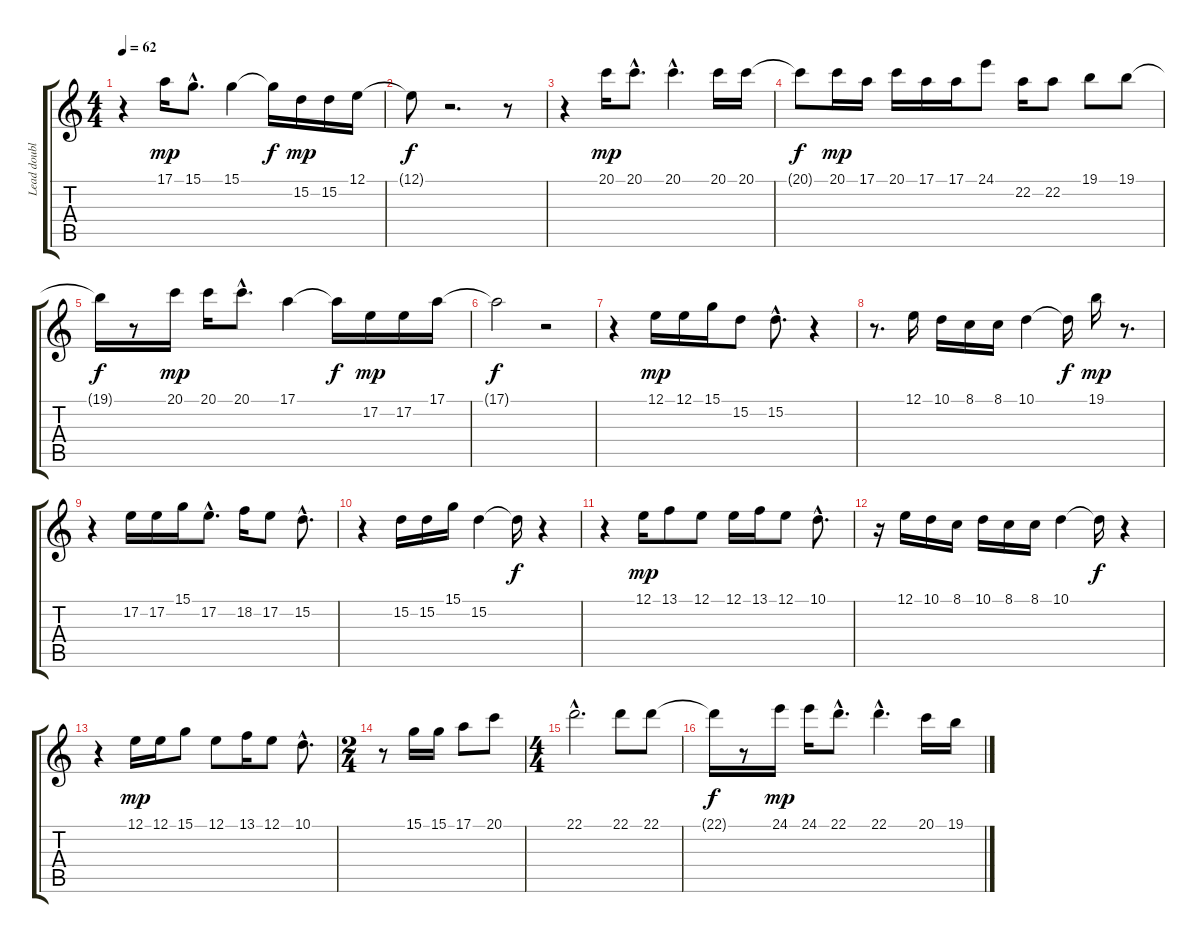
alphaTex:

\track ("Lead double" "Lead doubl") {instrument baritonesax}
\staff {score tabs}
\tuning (E4 B3 G3 D3 A2 E2) {hide}
\ts (4 4)
\tempo 62
\clef g2
\ks c
r.4{dy mp} 17.1.16 15.1{hac}.8{d} 15.1.4 15.1{t}.16{dy f} 15.2.16{dy mp} 15.2.16 12.1.16 |
12.1{t}.8{dy f} r.2{d} r.8 |
r.4 20.1.16{dy mp} 20.1{hac}.8{d} 20.1{hac}.4{d} 20.1.16 20.1.16 |
20.1{t}.8{dy f} 20.1.16{dy mp} 17.1.16 20.1.16 17.1.16 17.1.16 24.1.8 22.2.16 22.2.8 19.1.8 19.1.8 |
19.1{t}.16{dy f} r.8 20.1.16{dy mp} 20.1.16 20.1{hac}.8{d} 17.1.4 17.1{t}.16{dy f} 17.2.16{dy mp} 17.2.16 17.1.16 |
17.1{t}.2{dy f} r.2 |
r.4 12.1.16{dy mp} 12.1.16 15.1.16 15.2.8 15.2{hac}.8{d} r.4 |
r.8{d} 12.1.16 10.1.16 8.1.16 8.1.16 10.1.4 10.1{t}.16{dy f} 19.1.16{dy mp} r.8{d} |
r.4 17.2.16 17.2.16 15.1.16 17.2{hac}.8{d} 18.2.16 17.2.8 15.2{hac}.8{d} |
r.4 15.2.16 15.2.16 15.1.16 15.2.4 15.2{t}.16{dy f} r.4 |
r.4 12.1.16{dy mp} 13.1.8 12.1.8 12.1.16 13.1.16 12.1.8 10.1{hac}.8{d} |
r.16 12.1.16 10.1.16 8.1.16 10.1.16 8.1.16 8.1.16 10.1.4 10.1{t}.16{dy f} r.4 |
r.4 12.1.16{dy mp} 12.1.16 15.1.8 12.1.8 13.1.16 12.1.8 10.1{hac}.8{d} |
\ts (2 4)
r.8 15.1.16 15.1.16 17.1.8 20.1.8 |
\ts (4 4)
22.1{hac}.2{d} 22.1.8 22.1.8 |
22.1{t}.16{dy f} r.8 24.1.16{dy mp} 24.1.16 22.1{hac}.8{d} 22.1{hac}.4{d} 20.1.16 19.1.16
